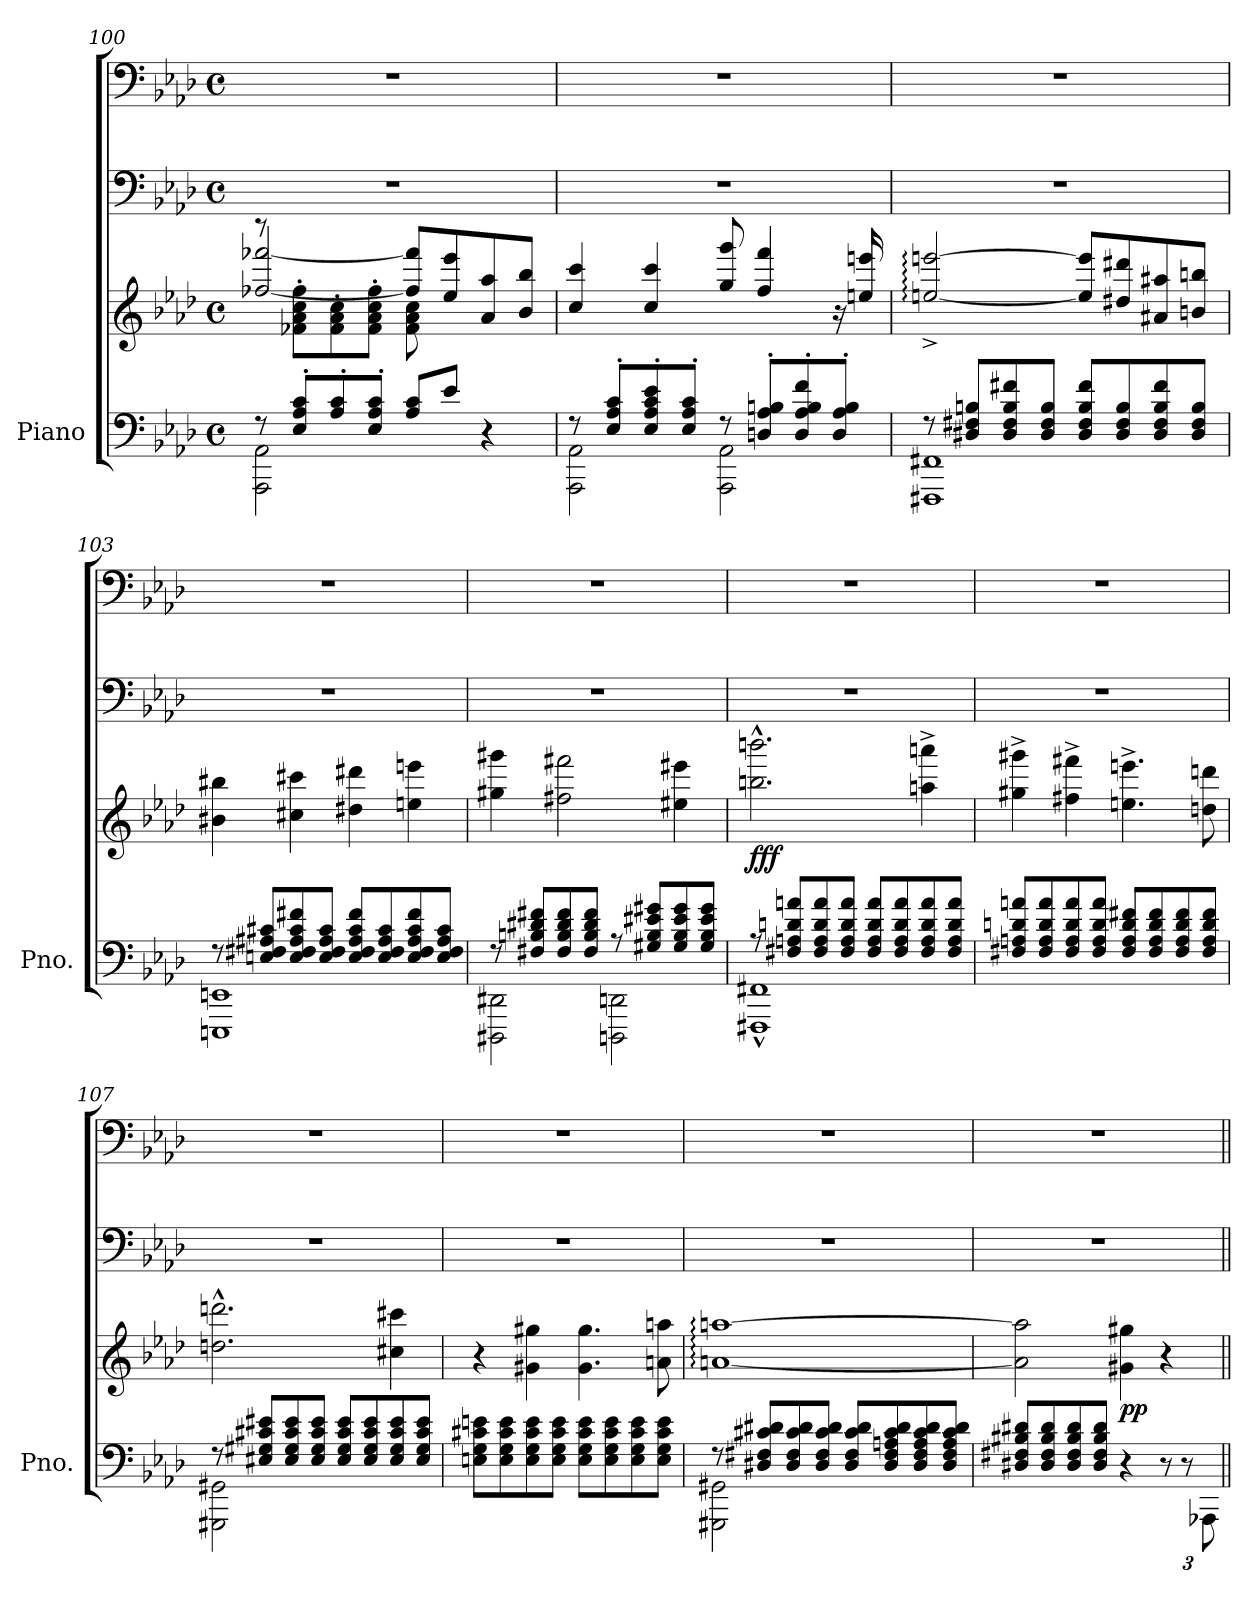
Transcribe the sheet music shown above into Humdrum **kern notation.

**kern	**kern	**kern	**kern	**dynam
*part1	*part1	*part1	*part1	*part1
*staff4	*staff3	*staff2	*staff1	*staff1/2/3/4
*I"Piano	*	*	*	*
*I'Pno.	*	*	*	*
*clefF4	*clefG2	*clefF4	*clefF4	*
*k[b-e-a-d-]	*k[b-e-a-d-]	*k[b-e-a-d-]	*k[b-e-a-d-]	*
*M4/4	*M4/4	*M4/4	*M4/4	*
*met(c)	*met(c)	*met(c)	*met(c)	*
=100	=100	=100	=100	=100
*^	*^	*	*	*
8r	2AAA-\ 2AA-\	8r	[2ff-X/ [2fff-X/	1r	1r	.
8E-/' 8A-/' 8c/'L	.	8f-X\' 8a-\' 8cc\' 8ff-\'L	.	.	.	.
8A-/' 8c/'	.	8f-\' 8a-\' 8cc\'	.	.	.	.
8E-/' 8A-/' 8c/'J	.	8f-\' 8a-\' 8cc\' 8ff-\'J	.	.	.	.
8A-/ 8c/L	2ryy	8f-\ 8a-\ 8cc\	8ff-/] 8fff-/]L	.	.	.
8e-/J	.	8ryy	8ee-/ 8eee-/	.	.	.
4r	.	4ryy	8a-/ 8aa-/	.	.	.
.	.	.	8b-/ 8bb-/J	.	.	.
*	*	*v	*v	*	*	*
=101	=101	=101	=101	=101	=101
*	*	*	*	*MM80	*
8r	2AAA-\ 2AA-\	4cc/ 4ccc/	1r	1r	.
8E-/' 8A-/' 8c/'L	.	.	.	.	.
8E-/' 8A-/' 8c/' 8e-/'	.	4cc/ 4ccc/	.	.	.
8E-/' 8A-/' 8c/'J	.	.	.	.	.
8r	2AAA-\ 2AA-\	8gg/ 8ggg/	.	.	.
8Dn/' 8A-/' 8Bn/'L	.	4ff/ 4fff/	.	.	.
8D/' 8A-/' 8B/' 8f/'	.	.	.	.	.
8D/' 8A-/' 8B/'J	.	16r	.	.	.
.	.	16een/ 16eeen/	.	.	.
!!LO:LB:g=z
=102	=102	=102	=102	=102	=102
8r	1FFF#X 1FF#X	[2een/:^ [2eeen/:^	1r	1r	.
8D#X/ 8F#X/ 8Bn/L	.	.	.	.	.
8D#/ 8F#/ 8B/ 8f#X/	.	.	.	.	.
8D#/ 8F#/ 8B/J	.	.	.	.	.
8D#/ 8F#/ 8B/ 8f#/L	.	8ee/] 8eee/]L	.	.	.
8D#/ 8F#/ 8B/	.	8dd#X/ 8ddd#X/	.	.	.
8D#/ 8F#/ 8B/ 8f#/	.	8a#X/ 8aa#X/	.	.	.
8D#/ 8F#/ 8B/J	.	8bn/ 8bbn/J	.	.	.
=103	=103	=103	=103	=103	=103
*	*	*	*	*MM95	*
8r	1EEEn 1EEn	4b#X\ 4bb#X\	1r	1r	.
8En/ 8F#X/ 8A#X/ 8c#X/L	.	.	.	.	.
8E/ 8F#/ 8A#/ 8c#/ 8f#X/	.	4cc#X\ 4ccc#X\	.	.	.
8E/ 8F#/ 8A#/ 8c#/J	.	.	.	.	.
8E/ 8F#/ 8A#/ 8c#/ 8f#/L	.	4dd#X\ 4ddd#X\	.	.	.
8E/ 8F#/ 8A#/ 8c#/	.	.	.	.	.
8E/ 8F#/ 8A#/ 8c#/ 8f#/	.	4een\ 4eeen\	.	.	.
8E/ 8F#/ 8A#/ 8c#/J	.	.	.	.	.
=104	=104	=104	=104	=104	=104
8r	2DDD#X\ 2DD#X\	4gg#X\ 4ggg#X\	1r	1r	.
8F#X/ 8Bn/ 8d#X/ 8f#X/L	.	.	.	.	.
8F#/ 8B/ 8d#/ 8f#/	.	2ff#X\ 2fff#X\	.	.	.
8F#/ 8B/ 8d#/ 8f#/J	.	.	.	.	.
8r	2DDDn\ 2DDn\	.	.	.	.
8G#X/ 8B/ 8e#X/ 8g#X/L	.	.	.	.	.
8G#/ 8B/ 8e#/ 8g#/	.	4ee#X\ 4eee#X\	.	.	.
8G#/ 8B/ 8e#/ 8g#/J	.	.	.	.	.
!!LO:LB:g=z
=105	=105	=105	=105	=105	=105
!	!	!	!	!	!LO:DY:b=3
8r	1FFF#X^^ 1FF#X^^	2.bbn\^^ 2.bbbn\^^	1r	1r	fff
8F#X/ 8An/ 8dn/ 8an/L	.	.	.	.	.
8F#/ 8A/ 8d/ 8a/	.	.	.	.	.
8F#/ 8A/ 8d/ 8a/J	.	.	.	.	.
8F#/ 8A/ 8d/ 8a/L	.	.	.	.	.
8F#/ 8A/ 8d/ 8a/	.	.	.	.	.
8F#/ 8A/ 8d/ 8a/	.	4aan\^ 4aaan\^	.	.	.
8F#/ 8A/ 8d/ 8a/J	.	.	.	.	.
*v	*v	*	*	*	*
=106	=106	=106	=106	=106
*	*	*	*MM170	*
8F#X/ 8An/ 8dn/ 8an/L	4gg#X\^ 4ggg#X\^	1r	1r	.
8F#/ 8A/ 8d/ 8a/	.	.	.	.
8F#/ 8A/ 8d/ 8a/	4ff#X\^ 4fff#X\^	.	.	.
8F#/ 8A/ 8d/ 8a/J	.	.	.	.
8F#/ 8A/ 8d/ 8f#X/L	4.een\^ 4.eeen\^	.	.	.
8F#/ 8A/ 8d/ 8f#/	.	.	.	.
8F#/ 8A/ 8d/ 8f#/	.	.	.	.
8F#/ 8A/ 8d/ 8f#/J	8ddn\ 8dddn\	.	.	.
=107	=107	=107	=107	=107
*^	*	*	*	*
8r	2GGG#X\ 2GG#X\	2.ddn\^^ 2.dddn\^^	1r	1r	.
8E#X/ 8G#X/ 8c#X/ 8e#X/L	.	.	.	.	.
8E#/ 8G#/ 8c#/ 8e#/	.	.	.	.	.
8E#/ 8G#/ 8c#/ 8e#/J	.	.	.	.	.
8E#/ 8G#/ 8c#/ 8e#/L	2ryy	.	.	.	.
8E#/ 8G#/ 8c#/ 8e#/	.	.	.	.	.
8E#/ 8G#/ 8c#/ 8e#/	.	4cc#X\ 4ccc#X\	.	.	.
8E#/ 8G#/ 8c#/ 8e#/J	.	.	.	.	.
*v	*v	*	*	*	*
!!LO:LB:g=z
=108	=108	=108	=108	=108
8En\ 8G\ 8c#X\ 8en\L	4r	1r	1r	.
8E\ 8G\ 8c#\ 8e\	.	.	.	.
8E\ 8G\ 8c#\ 8e\	4g#X\ 4gg#X\	.	.	.
8E\ 8G\ 8c#\ 8e\J	.	.	.	.
8E\ 8G\ 8c#\ 8e\L	4.g#\ 4.gg#\	.	.	.
8E\ 8G\ 8c#\ 8e\	.	.	.	.
8E\ 8G\ 8c#\ 8e\	.	.	.	.
8E\ 8G\ 8c#\ 8e\J	8an\ 8aan\	.	.	.
=109	=109	=109	=109	=109
*^	*	*	*	*
8r	2GGG#X\ 2GG#X\	[1an: [1aan:	1r	1r	.
8D#X/ 8F#X/ 8c#X/ 8d#X/L	.	.	.	.	.
8D#/ 8F#/ 8c#/ 8d#/	.	.	.	.	.
8D#/ 8F#/ 8c#/ 8d#/J	.	.	.	.	.
8D#/ 8F#/ 8c#/ 8d#/L	2ryy	.	.	.	.
8D#/ 8F#/ 8An/ 8c#/ 8d#/	.	.	.	.	.
8D#/ 8F#/ 8A/ 8c#/ 8d#/	.	.	.	.	.
8D#/ 8F#/ 8A/ 8c#/ 8d#/J	.	.	.	.	.
*v	*v	*	*	*	*
=110	=110	=110	=110	=110
8D#X/ 8F#X/ 8B#X/ 8d#X/L	2a\] 2aa\]	1r	1r	.
8D#/ 8F#/ 8B#/ 8d#/	.	.	.	.
8D#/ 8F#/ 8B#/ 8d#/	.	.	.	.
8D#/ 8F#/ 8B#/ 8d#/J	.	.	.	.
!	!	!	!	!LO:DY:b=3
4r	4g#X\ 4gg#X\	.	.	pp
*Xbrackettup	*	*	*	*
12r	4r	.	.	.
12r	.	.	.	.
12AAA-X\	.	.	.	.
=||	=||	=||	=||	=||
*-	*-	*-	*-	*-
